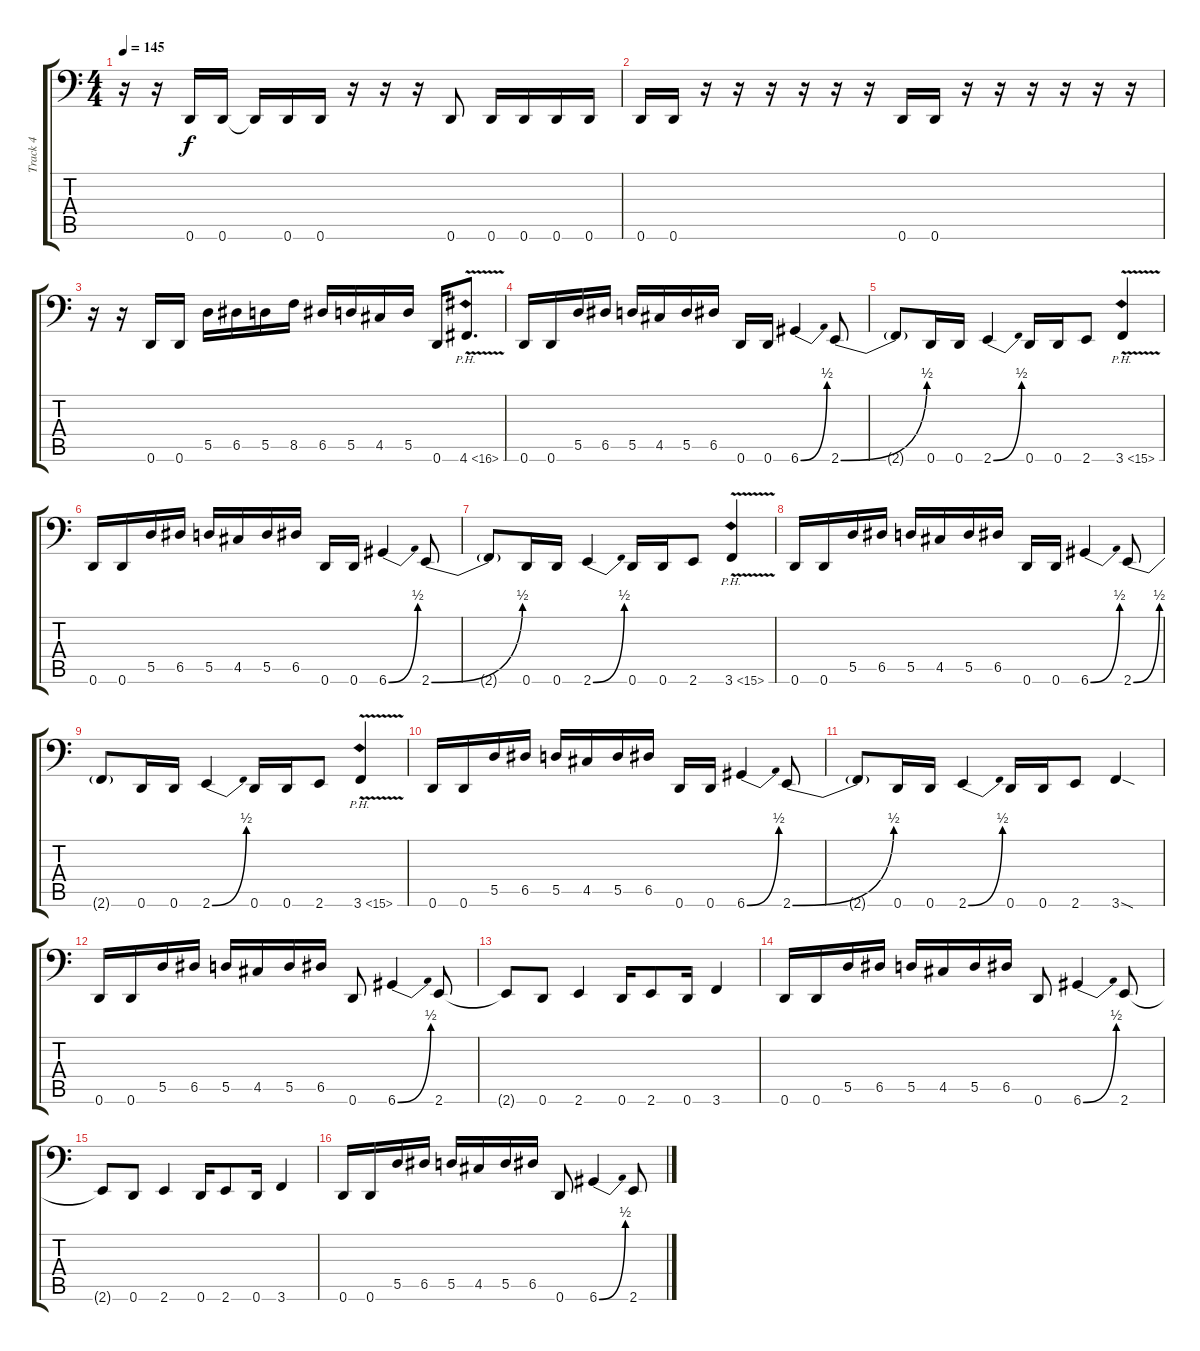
\track ("Track 4" "Track 4") {instrument electricbasspick}
\staff {score tabs}
\tuning (E3 B2 G2 D2 A1 D1) {hide}
\ts (4 4)
\tempo 145
\clef f4
\ks c
r.16{dy f} r.16 0.6.16 0.6.16 0.6{t}.16 0.6.16 0.6.16 r.16 r.16 r.16 0.6.8 0.6.16 0.6.16 0.6.16 0.6.16 |
0.6.16 0.6.16 r.16 r.16 r.16 r.16 r.16 r.16 0.6.16 0.6.16 r.16 r.16 r.16 r.16 r.16 r.16 |
r.16 r.16 0.6.16 0.6.16 5.5.16 6.5.16 5.5.16 8.5.16 6.5.16 5.5.16 4.5.16 5.5.16 0.6.16 4.6{ph 12 v}.8{d} |
0.6.16 0.6.16 5.5.16 6.5.16 5.5.16 4.5.16 5.5.16 6.5.16 0.6.16 0.6.16 6.6{be (bend 0 0 60 2)}.4 2.6{be (bend 0 0 60 2)}.8 |
2.6{t}.8 0.6.16 0.6.16 2.6{be (bend 0 0 60 2)}.4 0.6.16 0.6.16 2.6.8 3.6{ph 12 v}.4 |
0.6.16 0.6.16 5.5.16 6.5.16 5.5.16 4.5.16 5.5.16 6.5.16 0.6.16 0.6.16 6.6{be (bend 0 0 60 2)}.4 2.6{be (bend 0 0 60 2)}.8 |
2.6{t}.8 0.6.16 0.6.16 2.6{be (bend 0 0 60 2)}.4 0.6.16 0.6.16 2.6.8 3.6{ph 12 v}.4 |
0.6.16 0.6.16 5.5.16 6.5.16 5.5.16 4.5.16 5.5.16 6.5.16 0.6.16 0.6.16 6.6{be (bend 0 0 60 2)}.4 2.6{be (bend 0 0 60 2)}.8 |
2.6{t}.8 0.6.16 0.6.16 2.6{be (bend 0 0 60 2)}.4 0.6.16 0.6.16 2.6.8 3.6{ph 12 v}.4 |
0.6.16 0.6.16 5.5.16 6.5.16 5.5.16 4.5.16 5.5.16 6.5.16 0.6.16 0.6.16 6.6{be (bend 0 0 60 2)}.4 2.6{be (bend 0 0 60 2)}.8 |
2.6{t}.8 0.6.16 0.6.16 2.6{be (bend 0 0 60 2)}.4 0.6.16 0.6.16 2.6.8 3.6{sod}.4 |
0.6.16 0.6.16 5.5.16 6.5.16 5.5.16 4.5.16 5.5.16 6.5.16 0.6.8 6.6{be (bend 0 0 60 2)}.4 2.6.8 |
2.6{t}.8 0.6.8 2.6.4 0.6.16 2.6.8 0.6.16 3.6.4 |
0.6.16 0.6.16 5.5.16 6.5.16 5.5.16 4.5.16 5.5.16 6.5.16 0.6.8 6.6{be (bend 0 0 60 2)}.4 2.6.8 |
2.6{t}.8 0.6.8 2.6.4 0.6.16 2.6.8 0.6.16 3.6.4 |
0.6.16 0.6.16 5.5.16 6.5.16 5.5.16 4.5.16 5.5.16 6.5.16 0.6.8 6.6{be (bend 0 0 60 2)}.4 2.6.8
